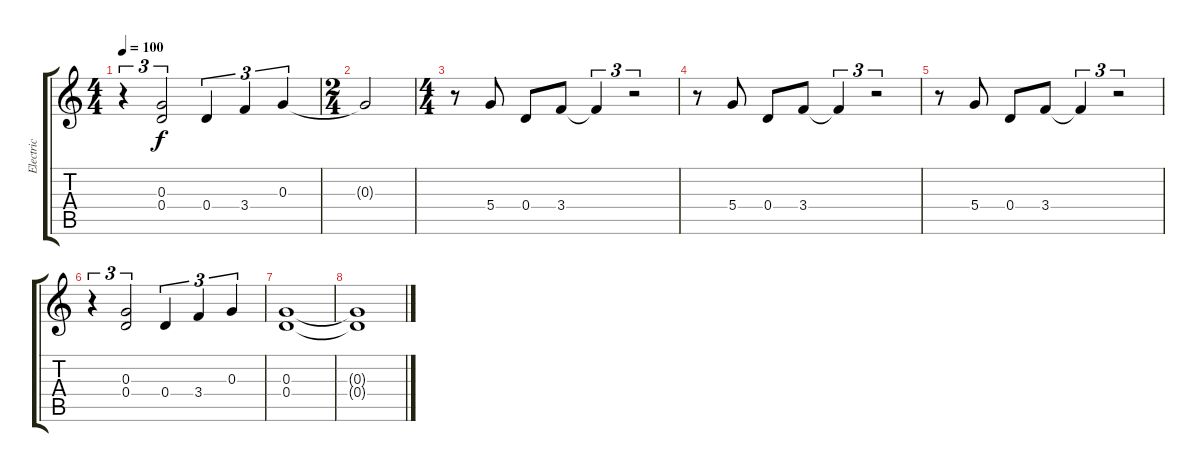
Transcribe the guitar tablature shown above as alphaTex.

\track ("Electric" "Electric") {instrument overdrivenguitar}
\staff {score tabs}
\tuning (E4 B3 G3 D3 A2 E2) {hide}
\ts (4 4)
\tempo 100
\clef g2
\ks c
r.4{tu (3 2) dy f} (0.3 0.4).2{tu (3 2)} 0.4.4{tu (3 2)} 3.4.4{tu (3 2)} 0.3.4{tu (3 2)} |
\ts (2 4)
0.3{t}.2 |
\ts (4 4)
r.8 5.4.8 0.4.8 3.4.8 3.4{t}.4{tu (3 2)} r.2{tu (3 2)} |
r.8 5.4.8 0.4.8 3.4.8 3.4{t}.4{tu (3 2)} r.2{tu (3 2)} |
r.8 5.4.8 0.4.8 3.4.8 3.4{t}.4{tu (3 2)} r.2{tu (3 2)} |
r.4{tu (3 2)} (0.3 0.4).2{tu (3 2)} 0.4.4{tu (3 2)} 3.4.4{tu (3 2)} 0.3.4{tu (3 2)} |
(0.3 0.4).1 |
(0.3{t} 0.4{t}).1
